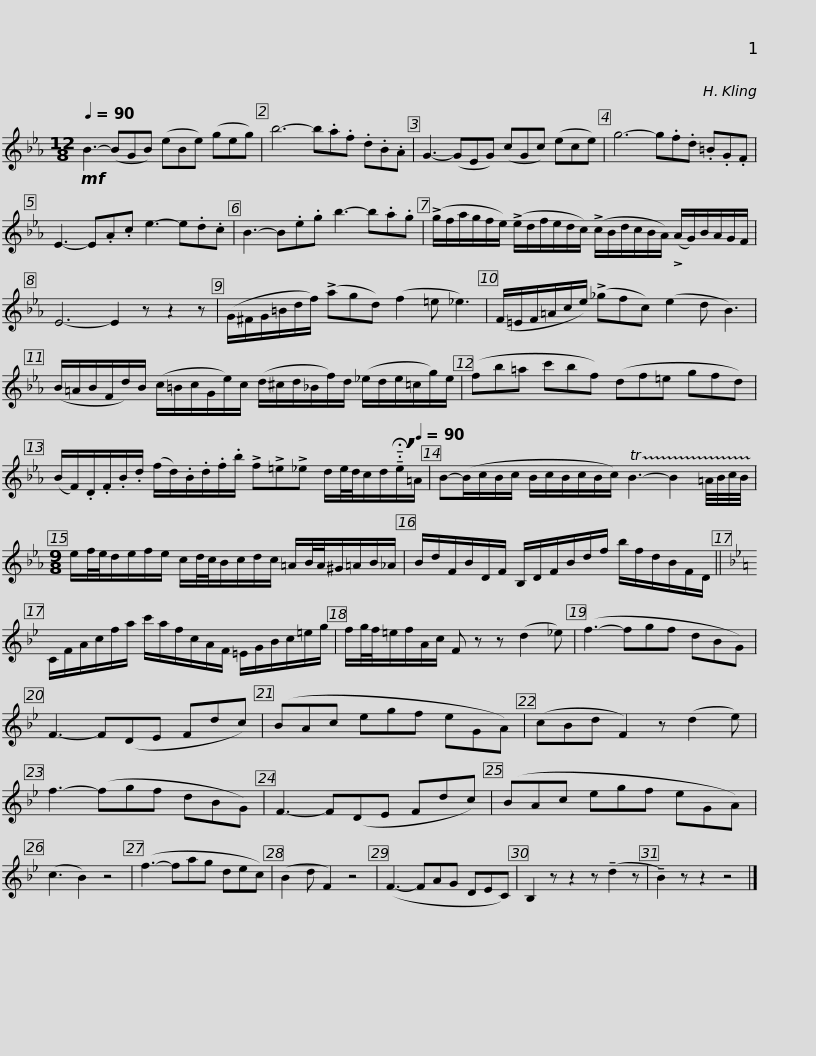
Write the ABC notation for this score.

X:1
L:1/8
Q:1/4=90
M:12/8
I:linebreak $
K:none
V:1 treble transpose=-7
V:1
[K:Eb]!mf! B3- (BGB) (eBe) (geg) | b6- b.a.f .d.B.A | G3- (GEG) (cGc) (ece) | g6- g.f.d .=B.G.F |$ E3- E.A.c e3- e.d.c | %5
 B3- B.e.g b3- b.a.g | (!>!g/f/a/g/f/e/) (!>!e/d/f/e/d/c/) (!>!c/B/d/c/B/A/) (!>!A/G/)B/A/G/F/ |$ E6- E2 z z2 z | (G/^F/G/=B/d/f/) (!>!agd) (f2 =e _e3) | (F/=E/F/=A/c/e/) (!>!_gfc) (e2 d B3) |$ %10
 (B/=A/B/F/d/)B/ (c/=B/c/G/e/)c/ (d/^c/d/_B/f/)d/ (_e/d/e/=c/g/)e/ | (fb=a c'bf) (df=e gfd) |$ (B/F/).D/.F/.B/.d/ (f/d/).B/.d/.f/.b/ !>!f!>!=e!>!_e d/e/4d/4c/d/[Q:1/4=10]!breath!!tenuto!.!tenuto!!fermata!e/[Q:1/4=90]=A/ | B-(B/c/B/c/ B/c/B/c/B/c/) !trill(!TB3- B2 =A/4B/4c/4B/4!trill)! |$[M:9/8] e/f/4e/4d/e/f/e/ c/d/4c/4B/c/d/c/ =A/B/4A/4^G/=A/B/_A/ | %15
 B/d/F/B/D/F/ B,/D/F/B/d/f/ b/f/d/B/F/D/ ||$[K:Bb] C/F/A/c/f/a/ c'/a/f/c/A/F/ =E/G/B/c/=e/g/ | f/g/4f/4=e/f/A/c/ F z z (d2 _e) | (f3- fgf dBG) |$ F3- F(DE Fdc) | %20
 (BAc egf eGA) | (cBd F2) z (d2 e) | f3- (fgf dBG) | F3- F(DE Fdc) |$ (BAc egf eGA) | %25
 (c3 B2) z4 | (f3- fag dec) | (B2 d F2) z4 | (F3- FAG DEC) | B,2 z z2 z (!tenuto!d2 z | %30
 !tenuto!B2) z z2 z4 |] %31
